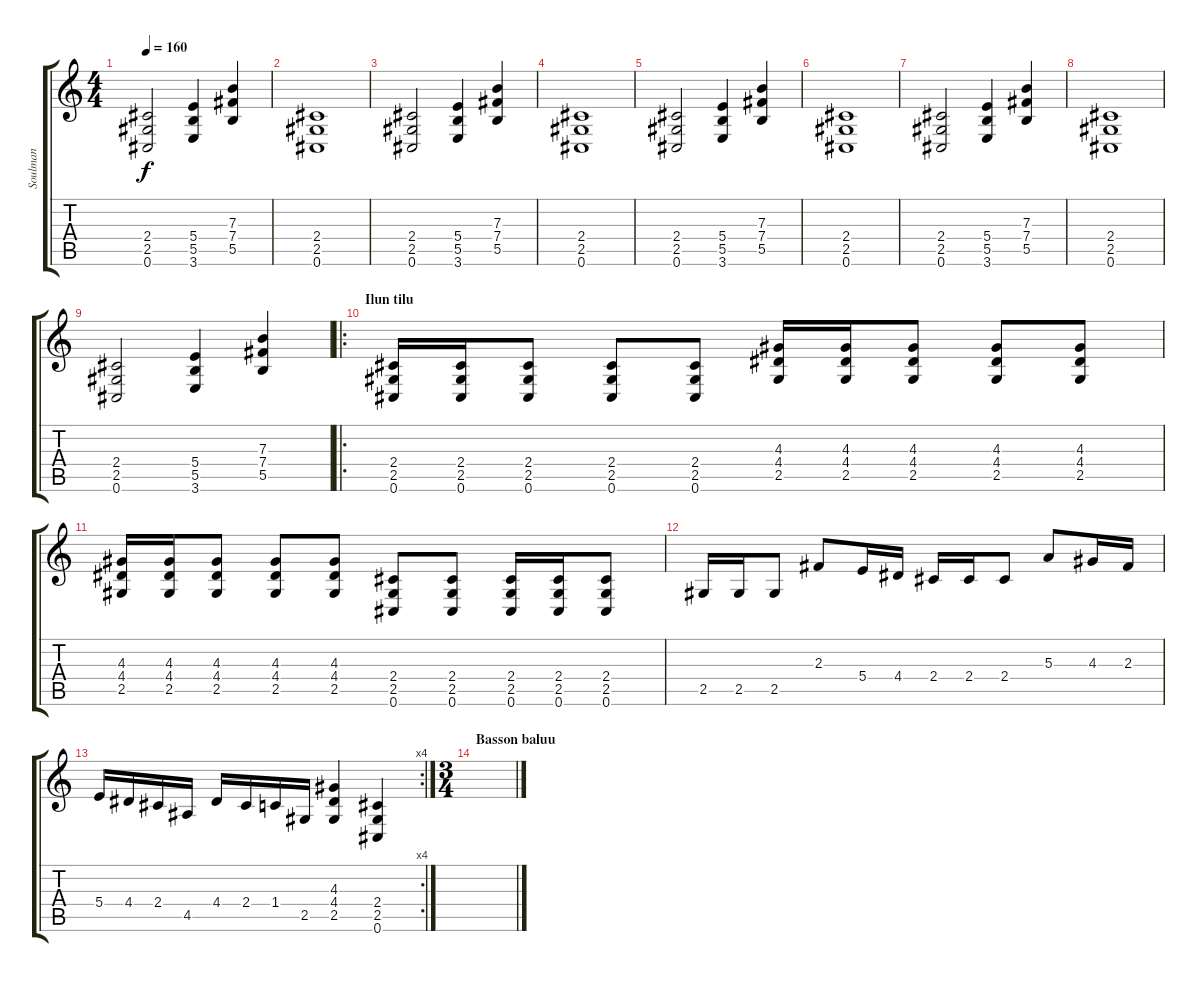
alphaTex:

\track ("Soulman" "Soulman") {instrument distortionguitar}
\staff {score tabs}
\tuning (Db4 Ab3 E3 B2 Gb2 Db2) {hide}
\ts (4 4)
\tempo 160
\clef g2
\ks c
(2.4 2.5 0.6).2{dy f} (5.4 5.5 3.6).4 (7.3 7.4 5.5).4 |
(2.4 2.5 0.6).1 |
(2.4 2.5 0.6).2 (5.4 5.5 3.6).4 (7.3 7.4 5.5).4 |
(2.4 2.5 0.6).1 |
(2.4 2.5 0.6).2 (5.4 5.5 3.6).4 (7.3 7.4 5.5).4 |
(2.4 2.5 0.6).1 |
(2.4 2.5 0.6).2 (5.4 5.5 3.6).4 (7.3 7.4 5.5).4 |
(2.4 2.5 0.6).1 |
(2.4 2.5 0.6).2 (5.4 5.5 3.6).4 (7.3 7.4 5.5).4 |
\ro
\section ("" "Ilun tilu")
(2.4 2.5 0.6).16 (2.4 2.5 0.6).16 (2.4 2.5 0.6).8 (2.4 2.5 0.6).8 (2.4 2.5 0.6).8 (4.3 4.4 2.5).16 (4.3 4.4 2.5).16 (4.3 4.4 2.5).8 (4.3 4.4 2.5).8 (4.3 4.4 2.5).8 |
(4.3 4.4 2.5).16 (4.3 4.4 2.5).16 (4.3 4.4 2.5).8 (4.3 4.4 2.5).8 (4.3 4.4 2.5).8 (2.4 2.5 0.6).8 (2.4 2.5 0.6).8 (2.4 2.5 0.6).16 (2.4 2.5 0.6).16 (2.4 2.5 0.6).8 |
2.5.16 2.5.16 2.5.8 2.3.8 5.4.16 4.4.16 2.4.16 2.4.16 2.4.8 5.3.8 4.3.16 2.3.16 |
\rc 4
5.4.16 4.4.16 2.4.16 4.5.16 4.4.16 2.4.16 1.4.16 2.5.16 (4.3 4.4 2.5).4 (2.4 2.5 0.6).4 |
\ts (3 4)
\section ("" "Basson baluu")
